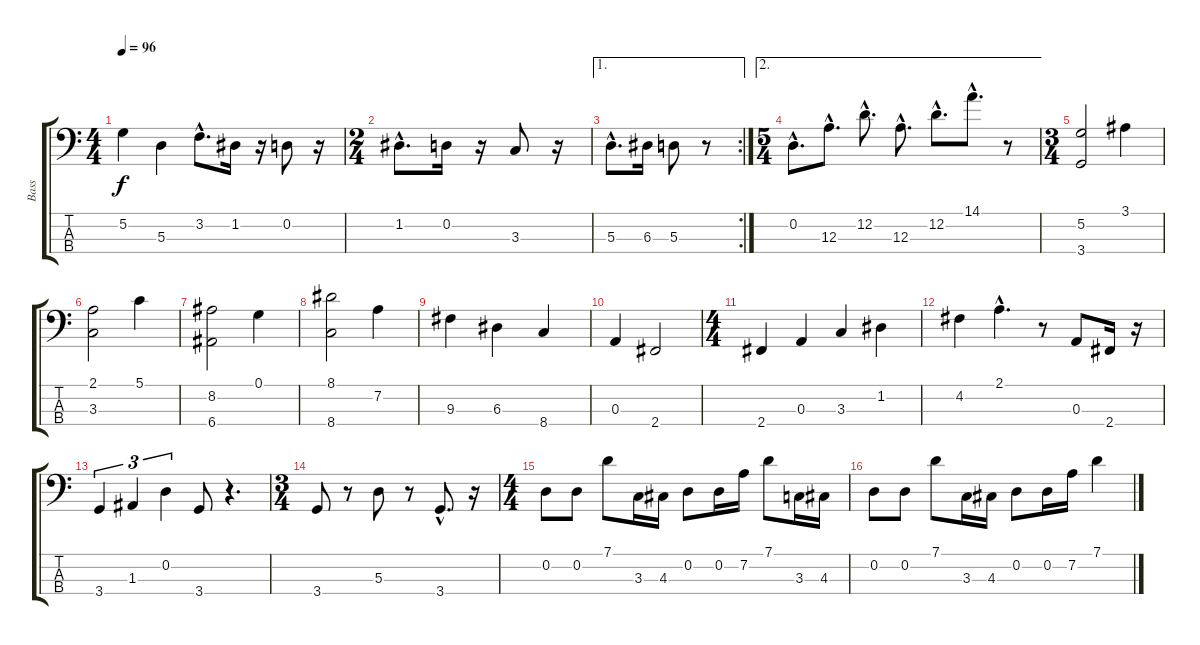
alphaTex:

\track ("Bass" "Bass") {instrument electricbassfinger}
\staff {score tabs}
\tuning (G2 D2 A1 E1) {hide}
\ts (4 4)
\tempo 96
\clef f4
\ks c
5.2.4{dy f} 5.3.4 3.2{hac}.8{d} 1.2.16 r.16 0.2.8 r.16 |
\ts (2 4)
1.2{hac}.8{d} 0.2.16 r.16 3.3.8 r.16 |
\ae 1
\rc 2
5.3{hac}.8{d} 6.3.16 5.3.8 r.8 |
\ae 2
\ts (5 4)
0.2{hac}.8{d} 12.3{hac}.8{d} 12.2{hac}.8{d} 12.3{hac}.8{d} 12.2{hac}.8{d} 14.1{hac}.8{d} r.8 |
\ts (3 4)
(5.2 3.4).2 3.1.4 |
(2.1 3.3).2 5.1.4 |
(8.2 6.4).2 0.1.4 |
(8.1 8.4).2 7.2.4 |
9.3.4 6.3.4 8.4.4 |
0.3.4 2.4.2 |
\ts (4 4)
2.4.4 0.3.4 3.3.4 1.2.4 |
4.2.4 2.1{hac}.4{d} r.8 0.3.8 2.4.16 r.16 |
3.4.4{tu (3 2)} 1.3.4{tu (3 2)} 0.2.4{tu (3 2)} 3.4.8 r.4{d} |
\ts (3 4)
3.4.8 r.8 5.3.8 r.8 3.4{hac}.8{d} r.16 |
\ts (4 4)
0.2.8{volume 11} 0.2.8 7.1.8 3.3.16 4.3.16 0.2.8 0.2.16 7.2.16 7.1.8 3.3.16 4.3.16 |
0.2.8 0.2.8 7.1.8 3.3.16 4.3.16 0.2.8 0.2.16 7.2.16 7.1.4
